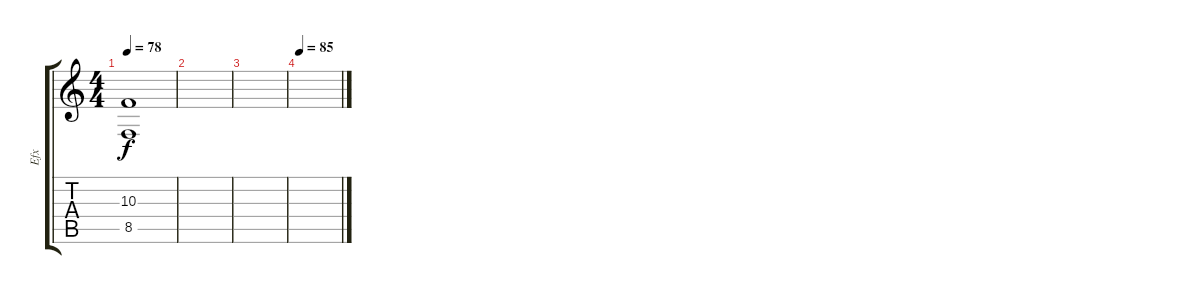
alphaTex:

\track ("Efx" "Efx") {instrument fx7echoes}
\staff {score tabs}
\tuning (E4 B3 G3 D3 A2 E2) {hide}
\ts (4 4)
\tempo 78
\clef g2
\ks c
(10.3{t} 8.5{t}).1{dy f volume 0} |
|
|
\tempo 85
